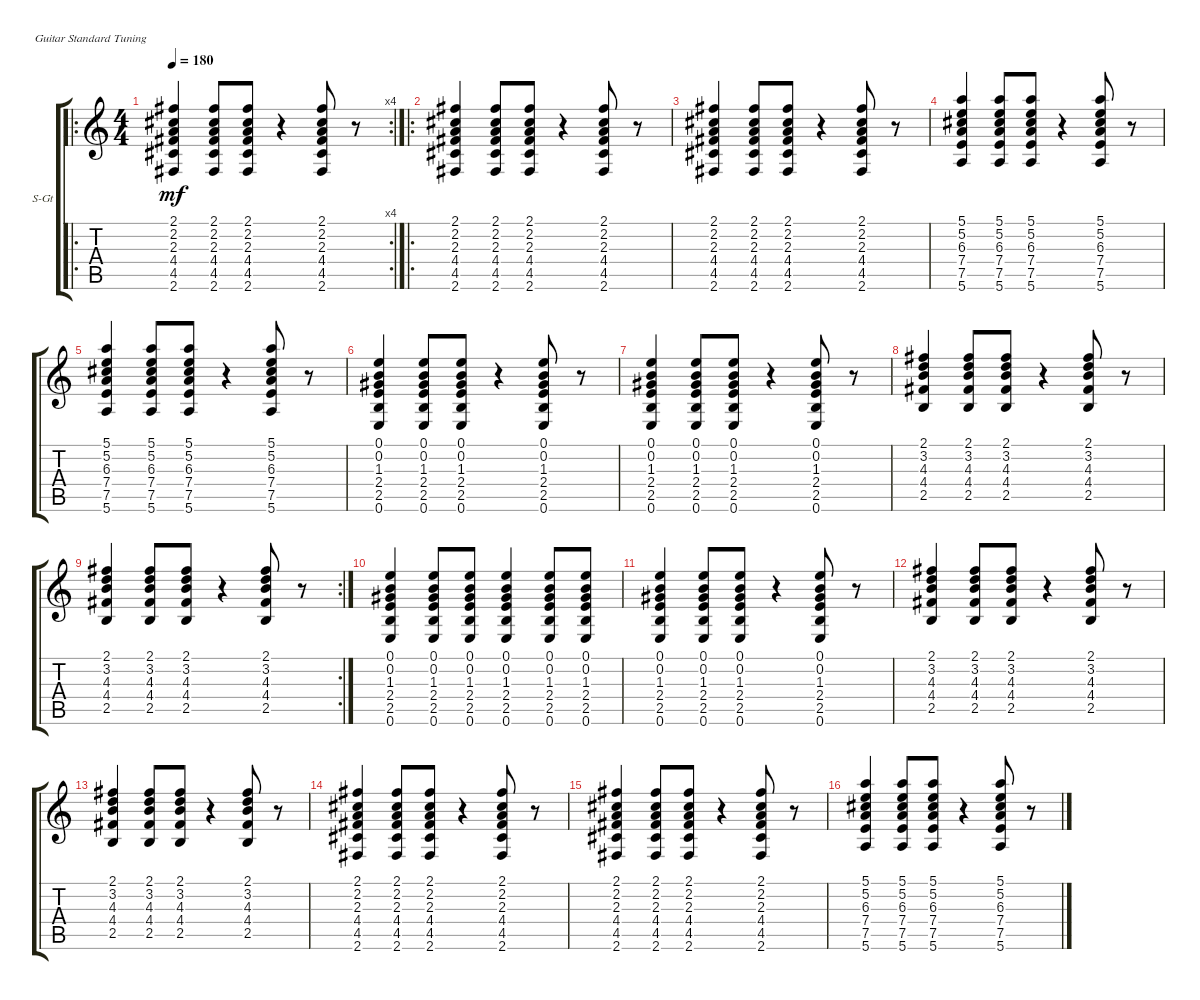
\defaultSystemsLayout 4
\bracketExtendMode groupsimilarinstruments
\firstSystemTrackNameOrientation horizontal
\otherSystemsTrackNameOrientation horizontal
\track ("SG" "S-Gt") {instrument acousticguitarsteel}
\staff {score tabs}
\tuning (E4 B3 G3 D3 A2 E2)
\ro
\rc 4
\ts (4 4)
\tempo 180
\clef g2
\ks c
(4.5 4.4 2.3 2.2 2.1 2.6).4{dy mf instrument acousticguitarsteel} (4.5 4.4 2.3 2.2 2.1 2.6).8 (4.5 4.4 2.3 2.2 2.1 2.6).8 r.4 (4.5 4.4 2.3 2.2 2.1 2.6).8 r.8 |
\ro
(4.5 4.4 2.3 2.2 2.1 2.6).4 (4.5 4.4 2.3 2.2 2.1 2.6).8 (4.5 4.4 2.3 2.2 2.1 2.6).8 r.4 (4.5 4.4 2.3 2.2 2.1 2.6).8 r.8 |
(4.5 4.4 2.3 2.2 2.1 2.6).4 (4.5 4.4 2.3 2.2 2.1 2.6).8 (4.5 4.4 2.3 2.2 2.1 2.6).8 r.4 (4.5 4.4 2.3 2.2 2.1 2.6).8 r.8 |
(7.5 7.4 6.3 5.2 5.1 5.6).4 (7.5 7.4 6.3 5.2 5.1 5.6).8 (7.5 7.4 6.3 5.2 5.1 5.6).8 r.4 (7.5 7.4 6.3 5.2 5.1 5.6).8 r.8 |
(7.5 7.4 6.3 5.2 5.1 5.6).4 (7.5 7.4 6.3 5.2 5.1 5.6).8 (7.5 7.4 6.3 5.2 5.1 5.6).8 r.4 (7.5 7.4 6.3 5.2 5.1 5.6).8 r.8 |
(2.5 2.4 1.3 0.2 0.1 0.6).4 (2.5 2.4 1.3 0.2 0.1 0.6).8 (2.5 2.4 1.3 0.2 0.1 0.6).8 r.4 (2.5 2.4 1.3 0.2 0.1 0.6).8 r.8 |
(2.5 2.4 1.3 0.2 0.1 0.6).4 (2.5 2.4 1.3 0.2 0.1 0.6).8 (2.5 2.4 1.3 0.2 0.1 0.6).8 r.4 (2.5 2.4 1.3 0.2 0.1 0.6).8 r.8 |
(2.5 4.4 4.3 3.2 2.1).4 (2.5 4.4 4.3 3.2 2.1).8 (2.5 4.4 4.3 3.2 2.1).8 r.4 (2.5 4.4 4.3 3.2 2.1).8 r.8 |
\rc 2
(2.5 4.4 4.3 3.2 2.1).4 (2.5 4.4 4.3 3.2 2.1).8 (2.5 4.4 4.3 3.2 2.1).8 r.4 (2.5 4.4 4.3 3.2 2.1).8 r.8 |
(2.5 2.4 1.3 0.2 0.1 0.6).4 (2.5 2.4 1.3 0.2 0.1 0.6).8 (2.5 2.4 1.3 0.2 0.1 0.6).8 (2.5 2.4 1.3 0.2 0.1 0.6).4 (2.5 2.4 1.3 0.2 0.1 0.6).8 (2.5 2.4 1.3 0.2 0.1 0.6).8 |
(2.5 2.4 1.3 0.2 0.1 0.6).4 (2.5 2.4 1.3 0.2 0.1 0.6).8 (2.5 2.4 1.3 0.2 0.1 0.6).8 r.4 (2.5 2.4 1.3 0.2 0.1 0.6).8 r.8 |
(2.5 4.4 4.3 3.2 2.1).4 (2.5 4.4 4.3 3.2 2.1).8 (2.5 4.4 4.3 3.2 2.1).8 r.4 (2.5 4.4 4.3 3.2 2.1).8 r.8 |
(2.5 4.4 4.3 3.2 2.1).4 (2.5 4.4 4.3 3.2 2.1).8 (2.5 4.4 4.3 3.2 2.1).8 r.4 (2.5 4.4 4.3 3.2 2.1).8 r.8 |
(4.5 4.4 2.3 2.2 2.1 2.6).4 (4.5 4.4 2.3 2.2 2.1 2.6).8 (4.5 4.4 2.3 2.2 2.1 2.6).8 r.4 (4.5 4.4 2.3 2.2 2.1 2.6).8 r.8 |
(4.5 4.4 2.3 2.2 2.1 2.6).4 (4.5 4.4 2.3 2.2 2.1 2.6).8 (4.5 4.4 2.3 2.2 2.1 2.6).8 r.4 (4.5 4.4 2.3 2.2 2.1 2.6).8 r.8 |
(7.5 7.4 6.3 5.2 5.1 5.6).4 (7.5 7.4 6.3 5.2 5.1 5.6).8 (7.5 7.4 6.3 5.2 5.1 5.6).8 r.4 (7.5 7.4 6.3 5.2 5.1 5.6).8 r.8
